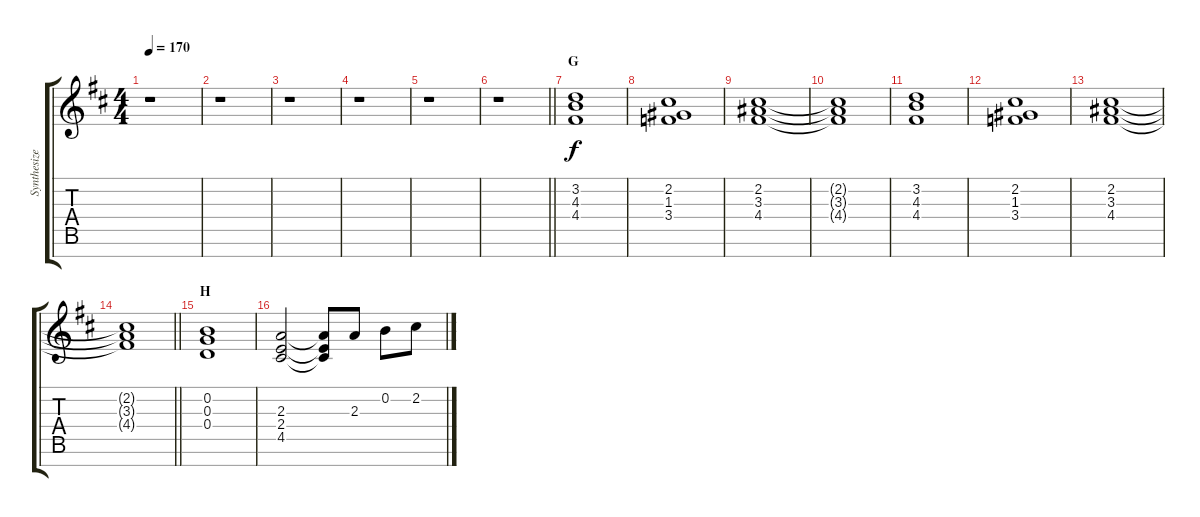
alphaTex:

\track ("Synthesizer" "Synthesize") {instrument fx5brightness}
\staff {score tabs}
\tuning (E5 B4 G4 D4 A3 E3 B2) {hide}
\ts (4 4)
\tempo 170
\clef g2
\ks d
r.1{dy f} |
r.1 |
r.1 |
r.1 |
r.1 |
\barLineRight lightlight
r.1 |
\section ("" "G")
(3.2 4.3 4.4).1 |
(2.2 1.3 3.4).1 |
(2.2 3.3 4.4).1 |
(2.2{t} 3.3{t} 4.4{t}).1 |
(3.2 4.3 4.4).1 |
(2.2 1.3 3.4).1 |
(2.2 3.3 4.4).1 |
\barLineRight lightlight
(2.2{t} 3.3{t} 4.4{t}).1 |
\section ("" "H")
(0.2 0.3 0.4).1 |
(2.3 2.4 4.5).2 (2.3{t} 2.4{t} 4.5{t}).8 2.3.8 0.2.8 2.2.8
